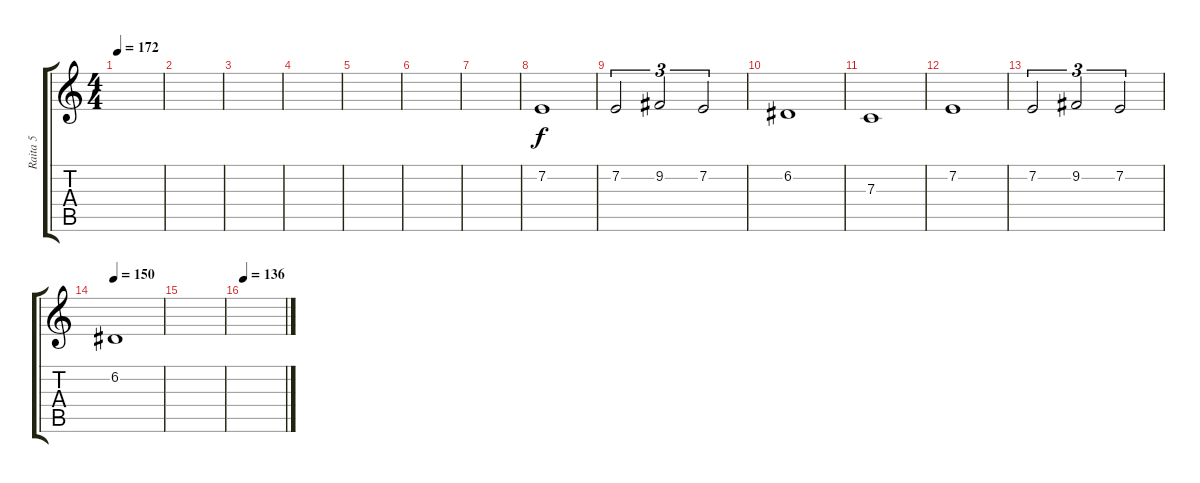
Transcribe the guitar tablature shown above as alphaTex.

\track ("Raita 5" "Raita 5") {instrument stringensemble1}
\staff {score tabs}
\tuning (D4 A3 F3 C3 G2 D2) {hide}
\ts (4 4)
\tempo 172
\clef g2
\ks c
|
|
|
|
|
|
|
7.2.1 |
7.2.2{tu (3 2)} 9.2.2{tu (3 2)} 7.2.2{tu (3 2)} |
6.2.1 |
7.3.1 |
7.2.1 |
7.2.2{tu (3 2)} 9.2.2{tu (3 2)} 7.2.2{tu (3 2)} |
\tempo 150
6.2.1 |
|
\tempo 136
